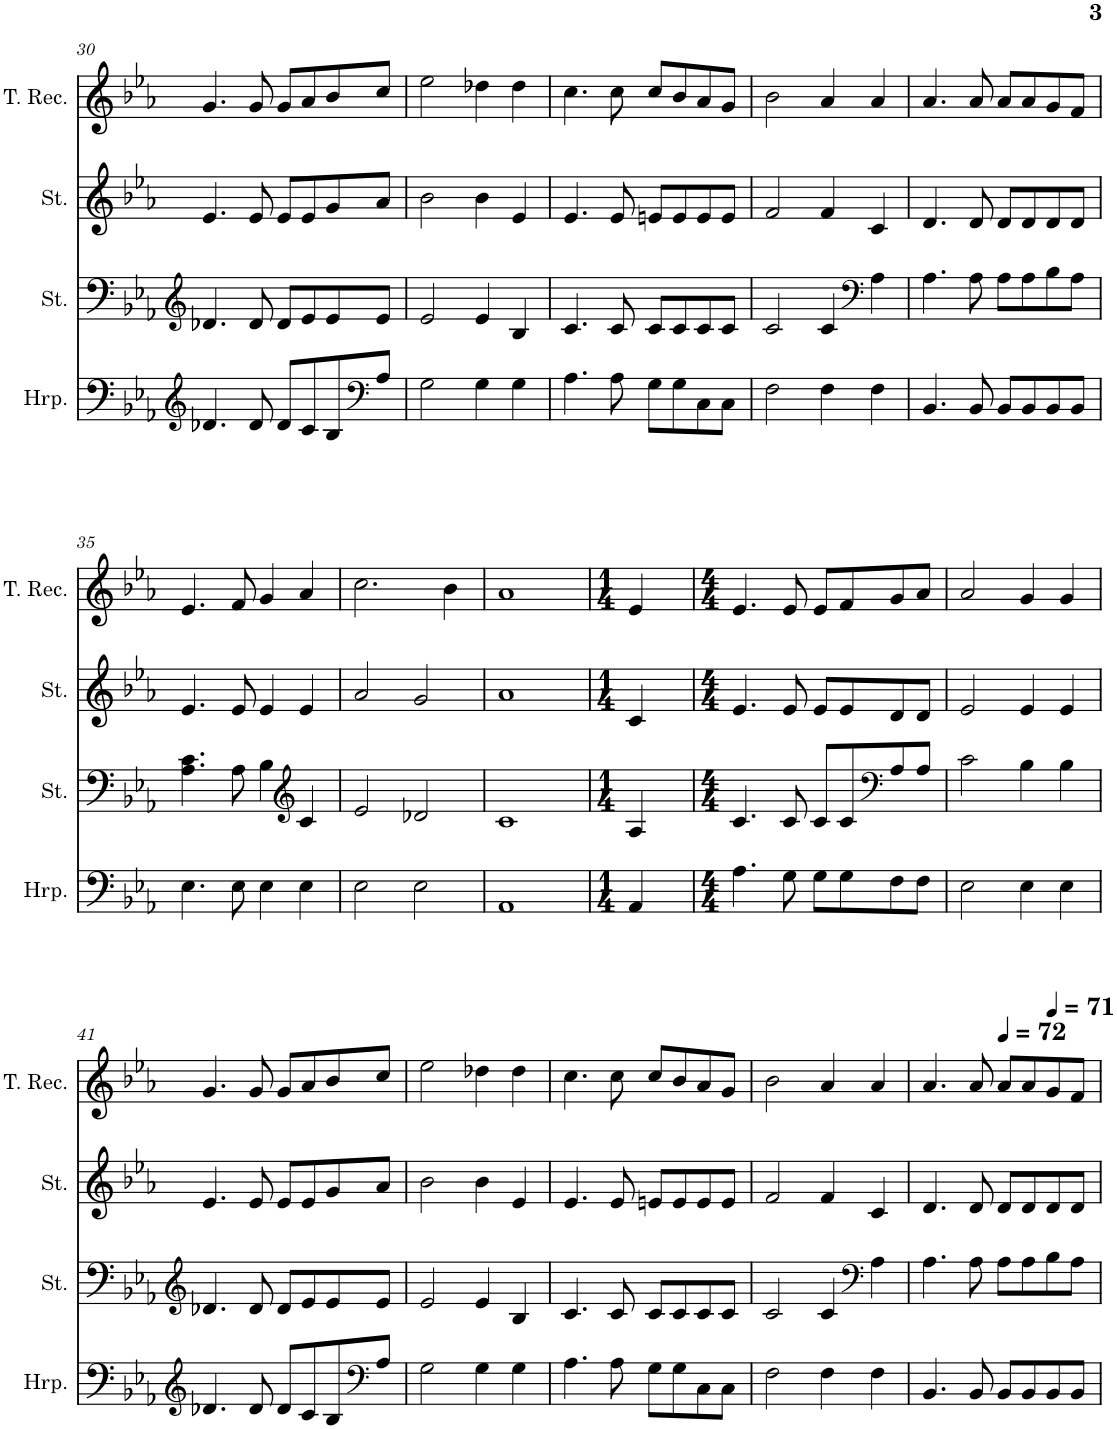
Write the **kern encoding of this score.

**kern	**kern	**kern	**kern
*part4	*part3	*part2	*part1
*staff4	*staff3	*staff2	*staff1
*I"Harp	*I"Strings	*I"Strings	*I"Tenor Recorder
*I'Hrp.	*I'St.	*I'St.	*I'T. Rec.
!!LO:PB:g=z
*clefG2	*clefG2	*clefG2	*clefG2
*k[b-e-a-]	*k[b-e-a-]	*k[b-e-a-]	*k[b-e-a-]
*M4/4	*M4/4	*M4/4	*M4/4
=30	=30	=30	=30
4.d-X/	4.d-X/	4.e-/	4.g/
8d-/	8d-/	8e-/	8g/
8d-/L	8d-/L	8e-/L	8g/L
8c/	8e-/	8e-/	8a-/
8B-/	8e-/	8g/	8b-/
*clefF4	*	*	*
8A-/J	8e-/J	8a-/J	8cc/J
=31	=31	=31	=31
2G\	2e-/	2b-\	2ee-\
4G\	4e-/	4b-\	4dd-X\
4G\	4B-/	4e-/	4dd-\
=32	=32	=32	=32
4.A-\	4.c/	4.e-/	4.cc\
8A-\	8c/	8e-/	8cc\
8G\L	8c/L	8en/L	8cc/L
8G\	8c/	8e/	8b-/
8C\	8c/	8e/	8a-/
8C\J	8c/J	8e/J	8g/J
=33	=33	=33	=33
2F\	2c/	2f/	2b-\
4F\	4c/	4f/	4a-/
*	*clefF4	*	*
4F\	4A-\	4c/	4a-/
=34	=34	=34	=34
4.BB-/	4.A-\	4.d/	4.a-/
8BB-/	8A-\	8d/	8a-/
8BB-/L	8A-\L	8d/L	8a-/L
8BB-/	8A-\	8d/	8a-/
8BB-/	8B-\	8d/	8g/
8BB-/J	8A-\J	8d/J	8f/J
!!LO:LB:g=z
=35	=35	=35	=35
4.E-\	4.A-\ 4.c\	4.e-/	4.e-/
8E-\	8A-\	8e-/	8f/
4E-\	4B-\	4e-/	4g/
*	*clefG2	*	*
4E-\	4c/	4e-/	4a-/
=36	=36	=36	=36
2E-\	2e-/	2a-/	2.cc\
2E-\	2d-X/	2g/	.
.	.	.	4b-\
=37	=37	=37	=37
1AA-	1c	1a-	1a-
=38	=38	=38	=38
*M1/4	*M1/4	*M1/4	*M1/4
4AA-/	4A-/	4c/	4e-/
=39	=39	=39	=39
*M4/4	*M4/4	*M4/4	*M4/4
4.A-\	4.c/	4.e-/	4.e-/
8G\	8c/	8e-/	8e-/
8G\L	8c/L	8e-/L	8e-/L
8G\	8c/	8e-/	8f/
*	*clefF4	*	*
8F\	8A-/	8d/	8g/
8F\J	8A-/J	8d/J	8a-/J
=40	=40	=40	=40
2E-\	2c\	2e-/	2a-/
4E-\	4B-\	4e-/	4g/
4E-\	4B-\	4e-/	4g/
!!LO:LB:g=z
=41	=41	=41	=41
*clefG2	*clefG2	*	*
4.d-X/	4.d-X/	4.e-/	4.g/
8d-/	8d-/	8e-/	8g/
8d-/L	8d-/L	8e-/L	8g/L
8c/	8e-/	8e-/	8a-/
8B-/	8e-/	8g/	8b-/
*clefF4	*	*	*
8A-/J	8e-/J	8a-/J	8cc/J
=42	=42	=42	=42
2G\	2e-/	2b-\	2ee-\
4G\	4e-/	4b-\	4dd-X\
4G\	4B-/	4e-/	4dd-\
=43	=43	=43	=43
4.A-\	4.c/	4.e-/	4.cc\
8A-\	8c/	8e-/	8cc\
8G\L	8c/L	8en/L	8cc/L
8G\	8c/	8e/	8b-/
8C\	8c/	8e/	8a-/
8C\J	8c/J	8e/J	8g/J
=44	=44	=44	=44
2F\	2c/	2f/	2b-\
4F\	4c/	4f/	4a-/
*	*clefF4	*	*
4F\	4A-\	4c/	4a-/
=45	=45	=45	=45
4.BB-/	4.A-\	4.d/	4.a-/
8BB-/	8A-\	8d/	8a-/
*	*	*	*MM72
8BB-/L	8A-\L	8d/L	8a-/L
8BB-/	8A-\	8d/	8a-/
*	*	*	*MM71
8BB-/	8B-\	8d/	8g/
8BB-/J	8A-\J	8d/J	8f/J
=	=	=	=
*-	*-	*-	*-
